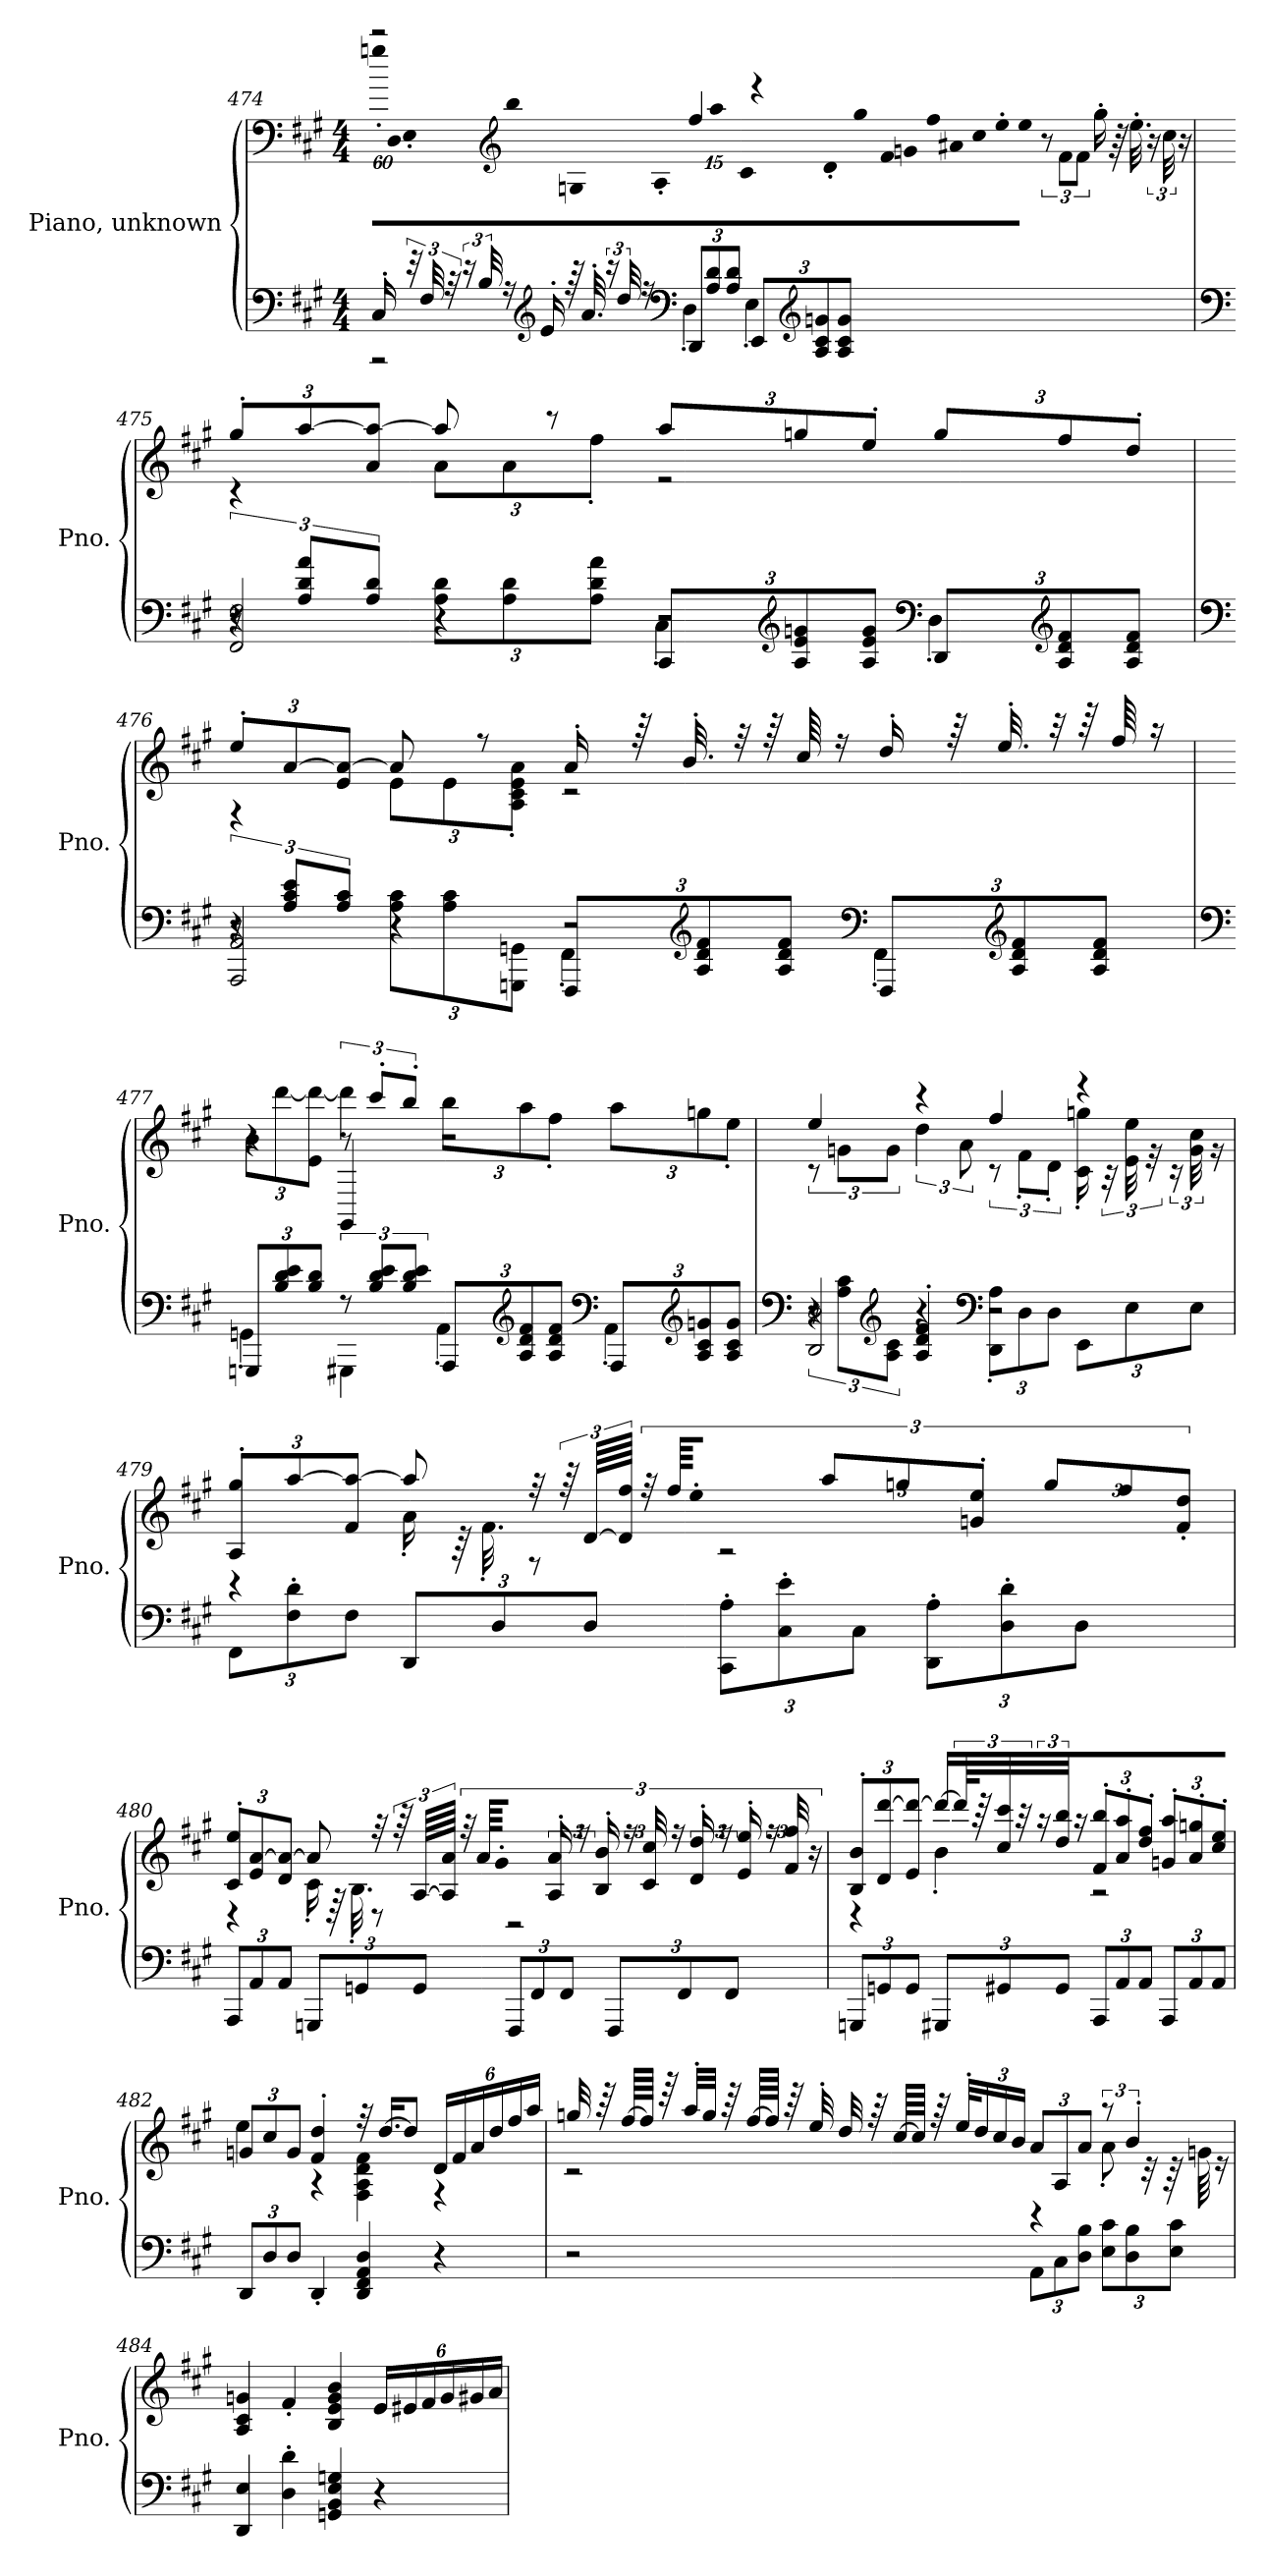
**kern	**kern
*part1	*part1
*staff2	*staff1
*I"Piano, unknown	*
*I'Pno.	*
!!LO:LB:g=z
*clefF4	*clefF4
*k[f#c#g#]	*k[f#c#g#]
*M4/4	*M4/4
=474	=474
*^	*^
*	*	*	*Xbrackettup
!	!	!	!LO:N:vis=32
16C#'/	2r	2r	1920%53ggn'\LLL
!	!	!	!LO:N:vis=32
.	.	.	1920%53D\
.	.	.	1920ryy
!	!	!	!LO:N:vis=32
.	.	.	1920%53E'\
48r	.	.	.
*	*	*clefG2	*
!	!	!	!LO:N:vis=32
48F#/	.	.	1920%53bb\
48r	.	.	.
!	!	!	!LO:N:vis=32
.	.	.	1920%53Gn\
24r	.	.	.
.	.	.	1920ryy
!	!	!	!LO:N:vis=32
.	.	.	1920%53A'\
!	!	!	!LO:N:vis=32
48B/	.	.	1920%53aa\
16r	.	.	.
!	!	!	!LO:N:vis=32
.	.	.	1920%53c#\
.	.	.	1920ryy
!	!	!	!LO:N:vis=32
.	.	.	1920%53d'\
*clefG2	*	*	*
!	!	!	!LO:N:vis=64
16e'/	.	.	960%17gg\K
!	!	!	!LO:N:vis=32
.	.	.	640%23f#\
!	!	!	!LO:N:vis=64
.	.	.	960%17gn\K
64r	.	.	.
!	!	!	!LO:N:vis=32
.	.	.	640%23ff#\
32.a'/	.	.	.
!	!	!	!LO:N:vis=64
.	.	.	960%17a#X\JK
24r	.	.	24cc#\
48dd/	.	.	24ee'\
16r	.	.	.
.	.	.	24ee\JJ
*clefF4	*	*	*
*Xbrackettup	*	*	*brackettup
12DD/L	4D'\	4ff#/	12r
12A/ 12d/	.	.	12f#\L
12A/ 12d/J	.	.	12f#\J
12EE/L	4E'\	4r	16gg'\
.	.	.	64r
.	.	.	32.ee'\
*clefG2	*	*	*
12A/ 12c#/ 12gn/	.	.	.
.	.	.	24r
12A/ 12c#/ 12g/J	.	.	48cc#\
.	.	.	16r
*v	*v	*	*
!!LO:LB:g=z	!!
=475	=475	=475
*clefF4	*	*
*brackettup	*Xbrackettup	*
*^	*	*
*	*^	*	*
12r	4r	2FF#/ 2F#/	12gg#'/L	4r
12A/ 12d/ 12a/L	.	.	[12aa/	.
12A/ 12d/J	.	.	12a/ 12aa/_J	.
*	*Xbrackettup	*	*	*
4r	12A\ 12d\L	.	8aa/]	12a\L
.	12A\ 12d\	.	.	12a\
.	.	.	8r	.
.	12A\ 12d\ 12a\J	.	.	12ff#'\J
12CC#/L	4C#'\	2r	12aa/L	2r
*clefG2	*	*	*	*
12A/ 12e/ 12gn/	.	.	12ggn/	.
12A/ 12e/ 12g/J	.	.	12ee'/J	.
*clefF4	*	*	*	*
12DD/L	4D'\	.	12gg/L	.
*clefG2	*	*	*	*
12A/ 12d/ 12f#/	.	.	12ff#/	.
12A/ 12d/ 12f#/J	.	.	12dd'/J	.
!!LO:LB:g=z	!!
=476	=476	=476	=476	=476
*clefF4	*	*	*	*
*brackettup	*	*	*	*
12r	4r	2AAA/ 2AA/	12ee'/L	4r
12A/ 12c#/ 12e/L	.	.	[12a/	.
12A/ 12c#/J	.	.	12e/ 12a/_J	.
*	*Xbrackettup	*	*	*
4r	12A\ 12c#\L	.	8a/]	12e\L
.	12A\ 12c#\	.	.	12e\
.	.	.	8r	.
.	12GGGn\ 12GGn\J	.	.	12A\' 12c#\' 12e\' 12a\'J
12FFF#/L	4FF#'\	2r	16a'/	2r
.	.	.	64r	.
.	.	.	32.b'/	.
*clefG2	*	*	*	*
12A/ 12d/ 12f#/	.	.	.	.
.	.	.	32r	.
.	.	.	64r	.
12A/ 12d/ 12f#/J	.	.	.	.
.	.	.	64cc#/	.
.	.	.	16r	.
*clefF4	*	*	*	*
12FFF#/L	4FF#'\	.	16dd'/	.
.	.	.	64r	.
.	.	.	32.ee'/	.
*clefG2	*	*	*	*
12A/ 12d/ 12f#/	.	.	.	.
.	.	.	32r	.
.	.	.	64r	.
12A/ 12d/ 12f#/J	.	.	.	.
.	.	.	64ff#/	.
.	.	.	16r	.
*v	*v	*v	*	*
*	*v	*v
!!LO:LB:g=z
=477	=477
*clefF4	*
*^	*^
*	*	*	*^
12GGGn/L	4GGn'\	4r	12b\L	4r
12B/ 12d/ 12e/	.	.	[12ddd\	.
12B/ 12d/J	.	.	12e\ 12ddd\_J	.
*brackettup	*	*brackettup	*	*
12r	4GGG#X\	12r	4ddd\]	4GG#/
12B/ 12d/ 12e/L	.	12ccc#'/L	.	.
12B/ 12d/ 12e/J	.	12bb'/J	.	.
*Xbrackettup	*	*	*Xbrackettup	*
12AAA/L	4AA'\	2r	12bb\L	2r
*clefG2	*	*	*	*
12A/ 12d/ 12f#/	.	.	12aa\	.
12A/ 12d/ 12f#/J	.	.	12ff#'\J	.
*clefF4	*	*	*	*
12AAA/L	4AA'\	.	12aa\L	.
*clefG2	*	*	*	*
12A/ 12c#/ 12gn/	.	.	12ggn\	.
12A/ 12c#/ 12g/J	.	.	12ee'\J	.
*v	*v	*	*	*
*	*v	*v	*v
!!LO:LB:g=z
=478	=478
*clefF4	*
*^	*^
*	*brackettup	*	*brackettup
*	*^	*	*
4r	12r	2DD/ 2D/	4ee/	12r
.	12A\ 12c#\L	.	.	12gn\L
*clefG2	*	*	*	*
.	12A\ 12c#\J	.	.	12g\J
4A/' 4d/' 4f#/'	4r	.	4r	6dd\
.	.	.	.	12a\
*clefF4	*	*	*	*
*	*Xbrackettup	*	*	*
2r	12DD\' 12A\'L	2r	4ff#/	12r
.	12D\	.	.	12f#'\L
.	12D\J	.	.	12d'\J
.	12EE\L	.	4r	16c#\' 16ggn\'
.	.	.	.	48r
.	12E\	.	.	48e\ 48ee\
.	.	.	.	48r
.	.	.	.	24r
.	12E\J	.	.	48g\ 48cc#\
.	.	.	.	16r
*v	*v	*v	*	*
=479	=479	=479
*	*Xbrackettup	*
12FF#\L	12A/' 12gg#/'L	4r
12F#\' 12d\'	[12aa/	.
12F#\J	12f#/ 12aa/_J	.
12DD/L	8aa/]	16a'\
.	.	64r
.	.	32.f#'\
12D/	.	.
.	32r	8r
*	*brackettup	*
.	96r	.
12D/J	[96d/LLLL	.
.	96d/] 96ff#/JJJJ	.
.	48r	.
.	96ff#/KLLL	.
.	32ee'/JJJ	.
*	*Xbrackettup	*
12CC#\' 12A\'L	12aa/L	2r
12C#\' 12e\'	12ggn/	.
12C#\J	12gn/' 12ee/'J	.
12DD\' 12A\'L	12gg/L	.
12D\' 12d\'	12ff#/	.
12D\J	12f#/' 12dd/'J	.
!!LO:PB:g=z	!!
=480	=480	=480
12AAA/L	12c#/' 12ee/'L	4r
12AA/	12e/ [12a/	.
12AA/J	12d/ 12a/_J	.
12GGGn/L	8a/]	16c#'\
.	.	64r
.	.	32.B'\
12GGn/	.	.
.	32r	8r
*	*brackettup	*
.	96r	.
12GG/J	[96A/LLLL	.
.	96A/] 96a/JJJJ	.
.	48r	.
.	96a/KLLL	.
.	32g#'/JJJ	.
12FFF#/L	24A/' 24a/'	2r
.	24r	.
12FF#/	24B/' 24b/'	.
.	24r	.
12FF#/J	48c#/ 48cc#/	.
.	16r	.
12FFF#/L	24d/' 24dd/'	.
.	24r	.
12FF#/	24e/' 24ee/'	.
.	24r	.
12FF#/J	48f#/ 48ff#/	.
.	16r	.
!!LO:LB:g=z	!!
=481	=481	=481
*	*Xbrackettup	*
12GGGn/L	12B/' 12b/'L	4r
12GGn/	12d/ [12ddd/	.
12GG/J	12e/ 12ddd/_J	.
12GGG#X/L	16ddd/LL_	4b'\
*	*brackettup	*
.	96ddd/JJkk]	.
.	96r	.
12GG#X/	48cc#/ 48ccc#/	.
.	48r	.
.	24r	.
12GG#/J	48dd/ 48bb/	.
.	16r	.
*	*Xbrackettup	*
12AAA/L	12f#/' 12bb/'L	2r
12AA/	12a/' 12aa/'	.
12AA/J	12dd/' 12ff#/'J	.
12AAA/L	12gn/' 12aa/'L	.
12AA/	12a/' 12ggn/'	.
12AA/J	12cc#/' 12ee/'J	.
=482	=482	=482
12DD/L	12gn/L	4ee\
12D/	12cc#/	.
12D/J	12g/J	.
4DD'/	4f#/' 4dd/'	4r
4DD/ 4FF#/ 4AA/ 4D/	32r	4F#\ 4A\ 4d\ 4f#\
.	[16.dd/KL	.
.	8dd/J]	.
4r	24d/LL	4r
.	24f#/	.
.	24a/	.
.	24dd/	.
.	24ff#/	.
.	24aa/JJ	.
!!LO:LB:g=z	!!
=483	=483	=483
2r	32ggn/	2r
.	64r	.
.	[64ff#/LLLL	.
.	64ff#/JJJJ]	.
.	64r	.
.	32aa'/LLL	.
.	32gg/JJJ	.
.	64r	.
.	[64ff#/LLLL	.
.	64ff#/JJJJ]	.
.	64r	.
.	32ee'/	.
.	32dd/	.
.	64r	.
.	[64cc#/LLLL	.
.	64cc#/JJJJ]	.
.	64r	.
.	32ee'/KLL	.
.	24dd/	.
.	24cc#/	.
.	24b/JJ	.
*	*brackettup	*
12AA\L	12a/L	4r
12C#\	12A/	.
12D\ 12B\J	12a/J	.
12E\ 12c#\L	12r	8a'\
12D\ 12B\	6b'/	.
.	.	32r
.	.	64r
12E\ 12c#\J	.	.
.	.	64gn\
.	.	16r
*	*v	*v
!!LO:LB:g=z
=484	=484
4DD/ 4E/	4A/ 4c#/ 4gn/
4D\' 4d\'	4f#'/
4GGn/ 4BB/ 4E/ 4Gn/	4B/ 4e/ 4g/ 4b/
*	*Xbrackettup
4r	24e/LL
.	24e#X/
.	24f#/
.	24g/
.	24g#X/
.	24a/JJ
=	=
*-	*-
